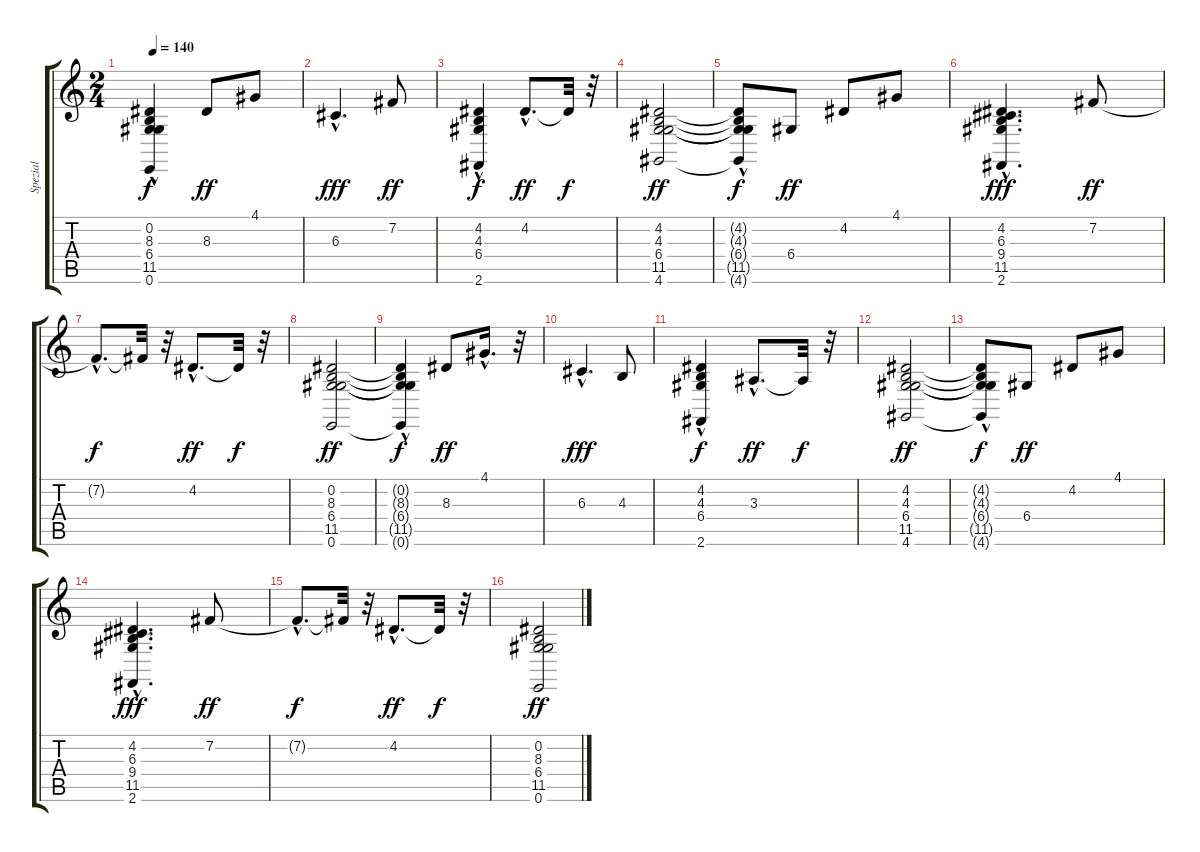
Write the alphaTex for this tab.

\track ("Spezial" "Spezial") {instrument acousticgrandpiano}
\staff {score tabs}
\tuning (E4 B3 G3 D3 A2 E2) {hide}
\ts (2 4)
\tempo 140
\clef g2
\ks c
(0.2{hac t} 8.3{t} 6.4{t} 11.5{t} 0.6{t}).4{dy f} 8.3.8{dy ff} 4.1.8 |
6.3{hac}.4{d dy fff} 7.2.8{dy ff} |
(4.2 4.3{hac} 6.4 2.6).4{dy f} 4.2{hac}.8{d dy ff} 4.2{t}.32{dy f} r.32 |
(4.2 4.3 6.4 11.5 4.6).2{dy ff} |
(4.2{t} 4.3{hac t} 6.4{t} 11.5{t} 4.6{hac t}).8{dy f} 6.4.8{dy ff} 4.2.8 4.1.8 |
(4.2{hac} 6.3{hac} 9.4{hac} 11.5 2.6).4{d dy fff} 7.2.8{dy ff} |
7.2{hac t}.8{d dy f} 7.2{t}.32 r.32 4.2{hac}.8{d dy ff} 4.2{t}.32{dy f} r.32 |
(0.2 8.3 6.4 11.5 0.6).2{dy ff} |
(0.2{hac t} 8.3{t} 6.4{t} 11.5{t} 0.6{t}).4{dy f} 8.3.8{dy ff} 4.1{hac}.16{d} r.32 |
6.3{hac}.4{d dy fff} 4.3.8 |
(4.2{hac} 4.3 6.4 2.6).4{dy f} 3.3{hac}.8{d dy ff} 3.3{t}.32{dy f} r.32 |
(4.2 4.3 6.4 11.5 4.6).2{dy ff} |
(4.2{t} 4.3{hac t} 6.4{t} 11.5{t} 4.6{hac t}).8{dy f} 6.4.8{dy ff} 4.2.8 4.1.8 |
(4.2{hac} 6.3{hac} 9.4{hac} 11.5 2.6).4{d dy fff} 7.2.8{dy ff} |
7.2{hac t}.8{d dy f} 7.2{t}.32 r.32 4.2{hac}.8{d dy ff} 4.2{t}.32{dy f} r.32 |
(0.2 8.3 6.4 11.5 0.6).2{dy ff}
